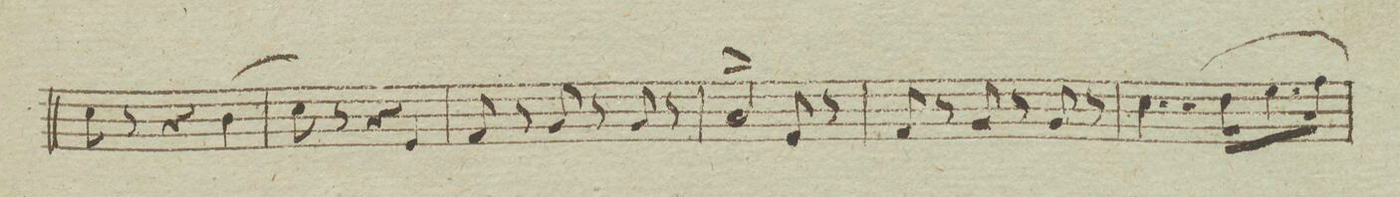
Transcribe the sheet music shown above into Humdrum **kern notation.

**kern	**dynam
*I"Basso	*
*clefF4	*
*k[b-e-a-]	*
*met(c|)	*
*M3/4	*
8E-\	.
8r	.
4r	.
(4D\	.
=85	=85
8E-\)	.
8r	.
4r	.
4GG/	.
=86	=86
8AA-/	.
8r	.
8BB-/	.
8r	.
8BB-/	.
8r	.
=87	=87
2C/^>	.
8GG/	.
8r	.
=88	=88
8AA-/	.
8r	.
8BB-/	.
8r	.
8BB-/	.
8r	.
=89	=89
4..E-\	.
(16F\KL	.
8.G\	.
16A-\Jk)	.
=90	=90
*-	*-
